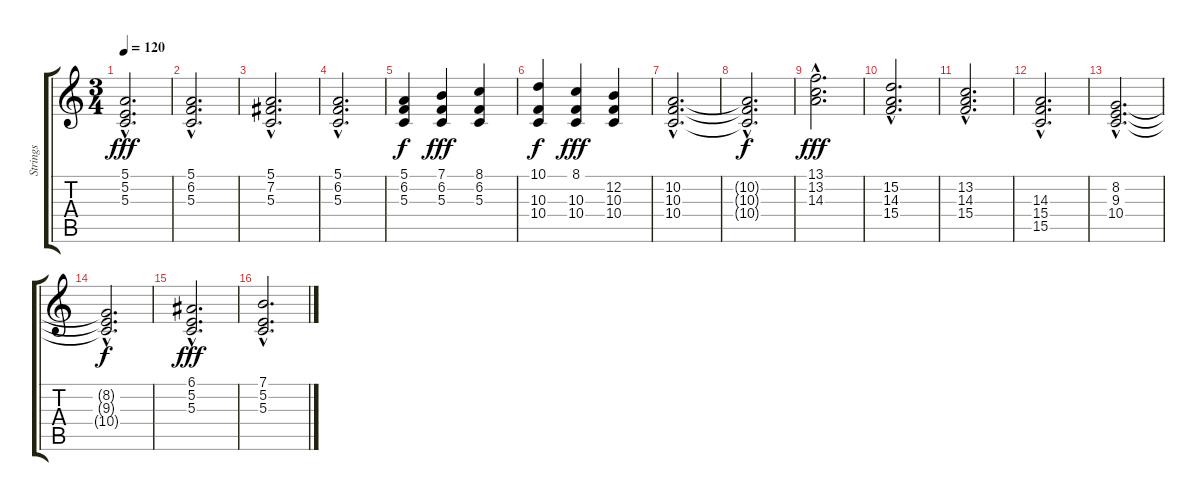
\track ("Strings" "Strings") {instrument stringensemble2}
\staff {score tabs}
\tuning (E4 B3 G3 D3 A2 E2) {hide}
\ts (3 4)
\tempo 120
\clef g2
\ks c
(5.1{hac} 5.2{hac} 5.3{hac}).2{d dy fff} |
(5.1{hac} 6.2{hac} 5.3{hac}).2{d} |
(5.1{hac} 7.2{hac} 5.3{hac}).2{d} |
(5.1{hac} 6.2{hac} 5.3{hac}).2{d} |
(5.1 6.2 5.3).4{dy f} (7.1 6.2 5.3).4{dy fff} (8.1 6.2 5.3).4 |
(10.1 10.3 10.4).4{dy f} (8.1 10.3 10.4).4{dy fff} (12.2 10.3 10.4).4 |
(10.2{hac} 10.3{hac} 10.4{hac}).2{d} |
(10.2{hac t} 10.3{hac t} 10.4{hac t}).2{d dy f} |
(13.1{hac} 13.2{hac} 14.3{hac}).2{d dy fff} |
(15.2{hac} 14.3{hac} 15.4{hac}).2{d} |
(13.2{hac} 14.3{hac} 15.4{hac}).2{d} |
(14.3{hac} 15.4{hac} 15.5{hac}).2{d} |
(8.2{hac} 9.3{hac} 10.4{hac}).2{d} |
(8.2{hac t} 9.3{hac t} 10.4{hac t}).2{d dy f} |
(6.1{hac} 5.2{hac} 5.3{hac}).2{d dy fff} |
(7.1{hac} 5.2{hac} 5.3{hac}).2{d}
